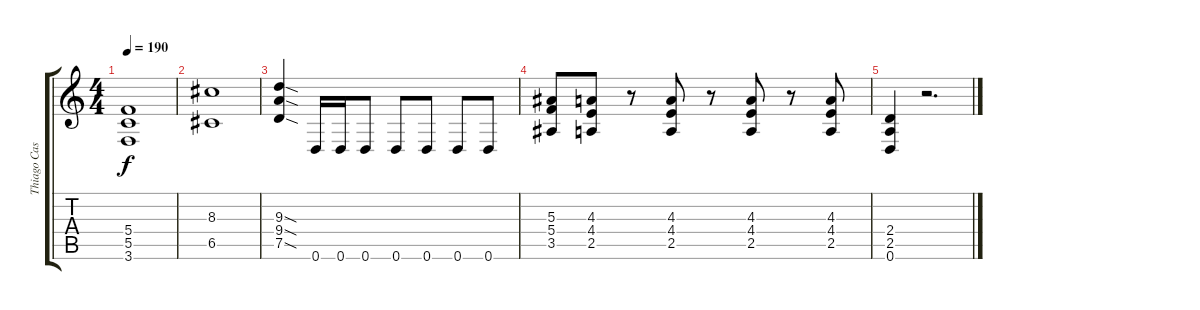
\track ("Thiago Castro" "Thiago Cas") {instrument distortionguitar}
\staff {score tabs}
\tuning (D4 A3 F3 C3 G2 D2) {hide}
\ts (4 4)
\tempo 190
\clef g2
\ks c
(5.4 5.5 3.6).1{dy f} |
(8.3 6.5).1 |
(9.3{sod} 9.4{sod} 7.5{sod}).4 0.6.16 0.6.16 0.6.8 0.6.8 0.6.8 0.6.8 0.6.8 |
(5.3 5.4 3.5).8 (4.3 4.4 2.5).8 r.8 (4.3 4.4 2.5).8 r.8 (4.3 4.4 2.5).8 r.8 (4.3 4.4 2.5).8 |
(2.4 2.5 0.6).4 r.2{d}
